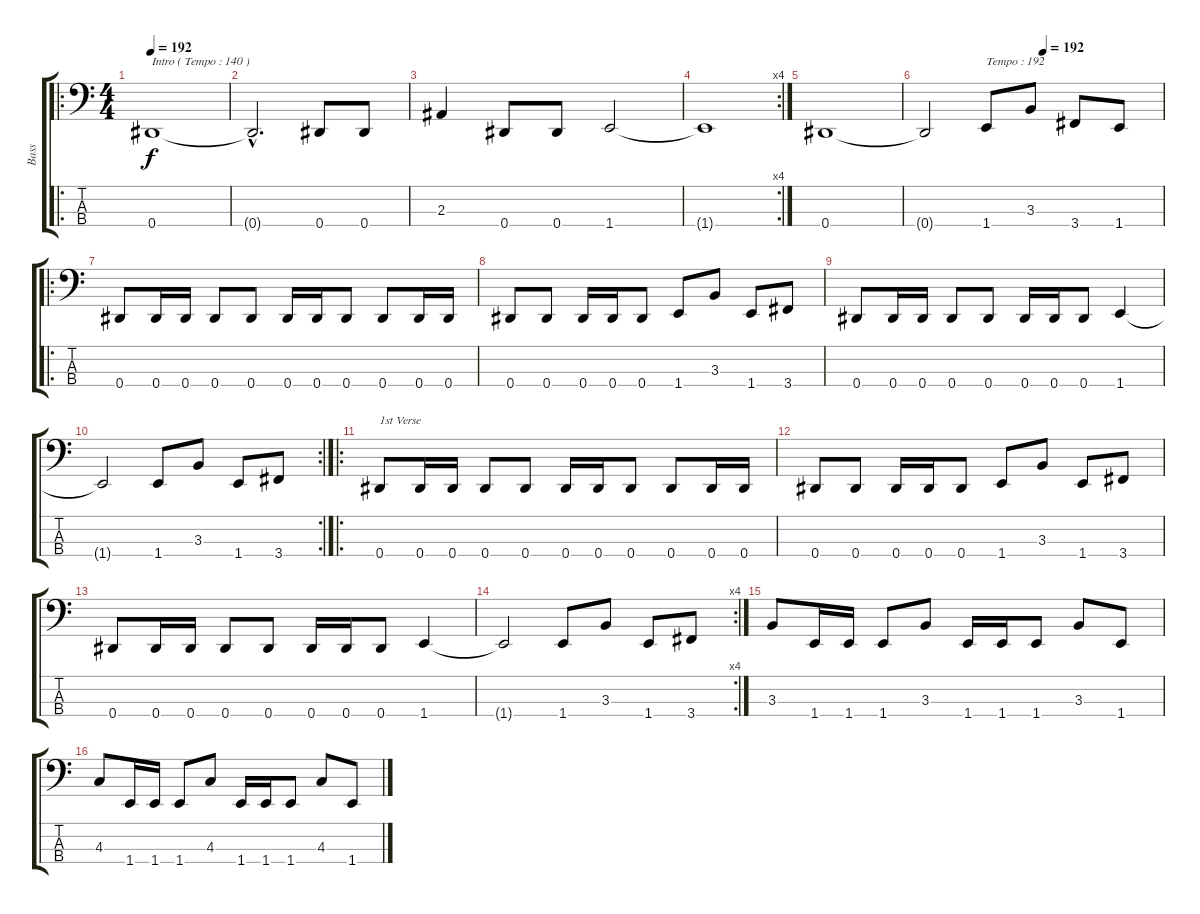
\track ("Bass" "Bass") {instrument slapbass2}
\staff {score tabs}
\tuning (Gb2 Db2 Ab1 Eb1) {hide}
\ro
\ts (4 4)
\tempo 192
\tempo 140
\tempo 192
\clef f4
\ks c
0.4.1{txt "Intro ( Tempo : 140 )" dy f instrument slapbass2} |
0.4{hac t}.2{d} 0.4.8 0.4.8 |
2.3.4 0.4.8 0.4.8 1.4.2 |
\rc 4
1.4{t}.1 |
0.4.1 |
\tempo (192 0.5)
0.4{t}.2 1.4.8{txt "Tempo : 192"} 3.3.8 3.4.8 1.4.8 |
\ro
0.4.8 0.4.16 0.4.16 0.4.8 0.4.8 0.4.16 0.4.16 0.4.8 0.4.8 0.4.16 0.4.16 |
0.4.8 0.4.8 0.4.16 0.4.16 0.4.8 1.4.8 3.3.8 1.4.8 3.4.8 |
0.4.8 0.4.16 0.4.16 0.4.8 0.4.8 0.4.16 0.4.16 0.4.8 1.4.4 |
\rc 2
1.4{t}.2 1.4.8 3.3.8 1.4.8 3.4.8 |
\ro
0.4.8{txt "1st Verse"} 0.4.16 0.4.16 0.4.8 0.4.8 0.4.16 0.4.16 0.4.8 0.4.8 0.4.16 0.4.16 |
0.4.8 0.4.8 0.4.16 0.4.16 0.4.8 1.4.8 3.3.8 1.4.8 3.4.8 |
0.4.8 0.4.16 0.4.16 0.4.8 0.4.8 0.4.16 0.4.16 0.4.8 1.4.4 |
\rc 4
1.4{t}.2 1.4.8 3.3.8 1.4.8 3.4.8 |
3.3.8 1.4.16 1.4.16 1.4.8 3.3.8 1.4.16 1.4.16 1.4.8 3.3.8 1.4.8 |
4.3.8 1.4.16 1.4.16 1.4.8 4.3.8 1.4.16 1.4.16 1.4.8 4.3.8 1.4.8
